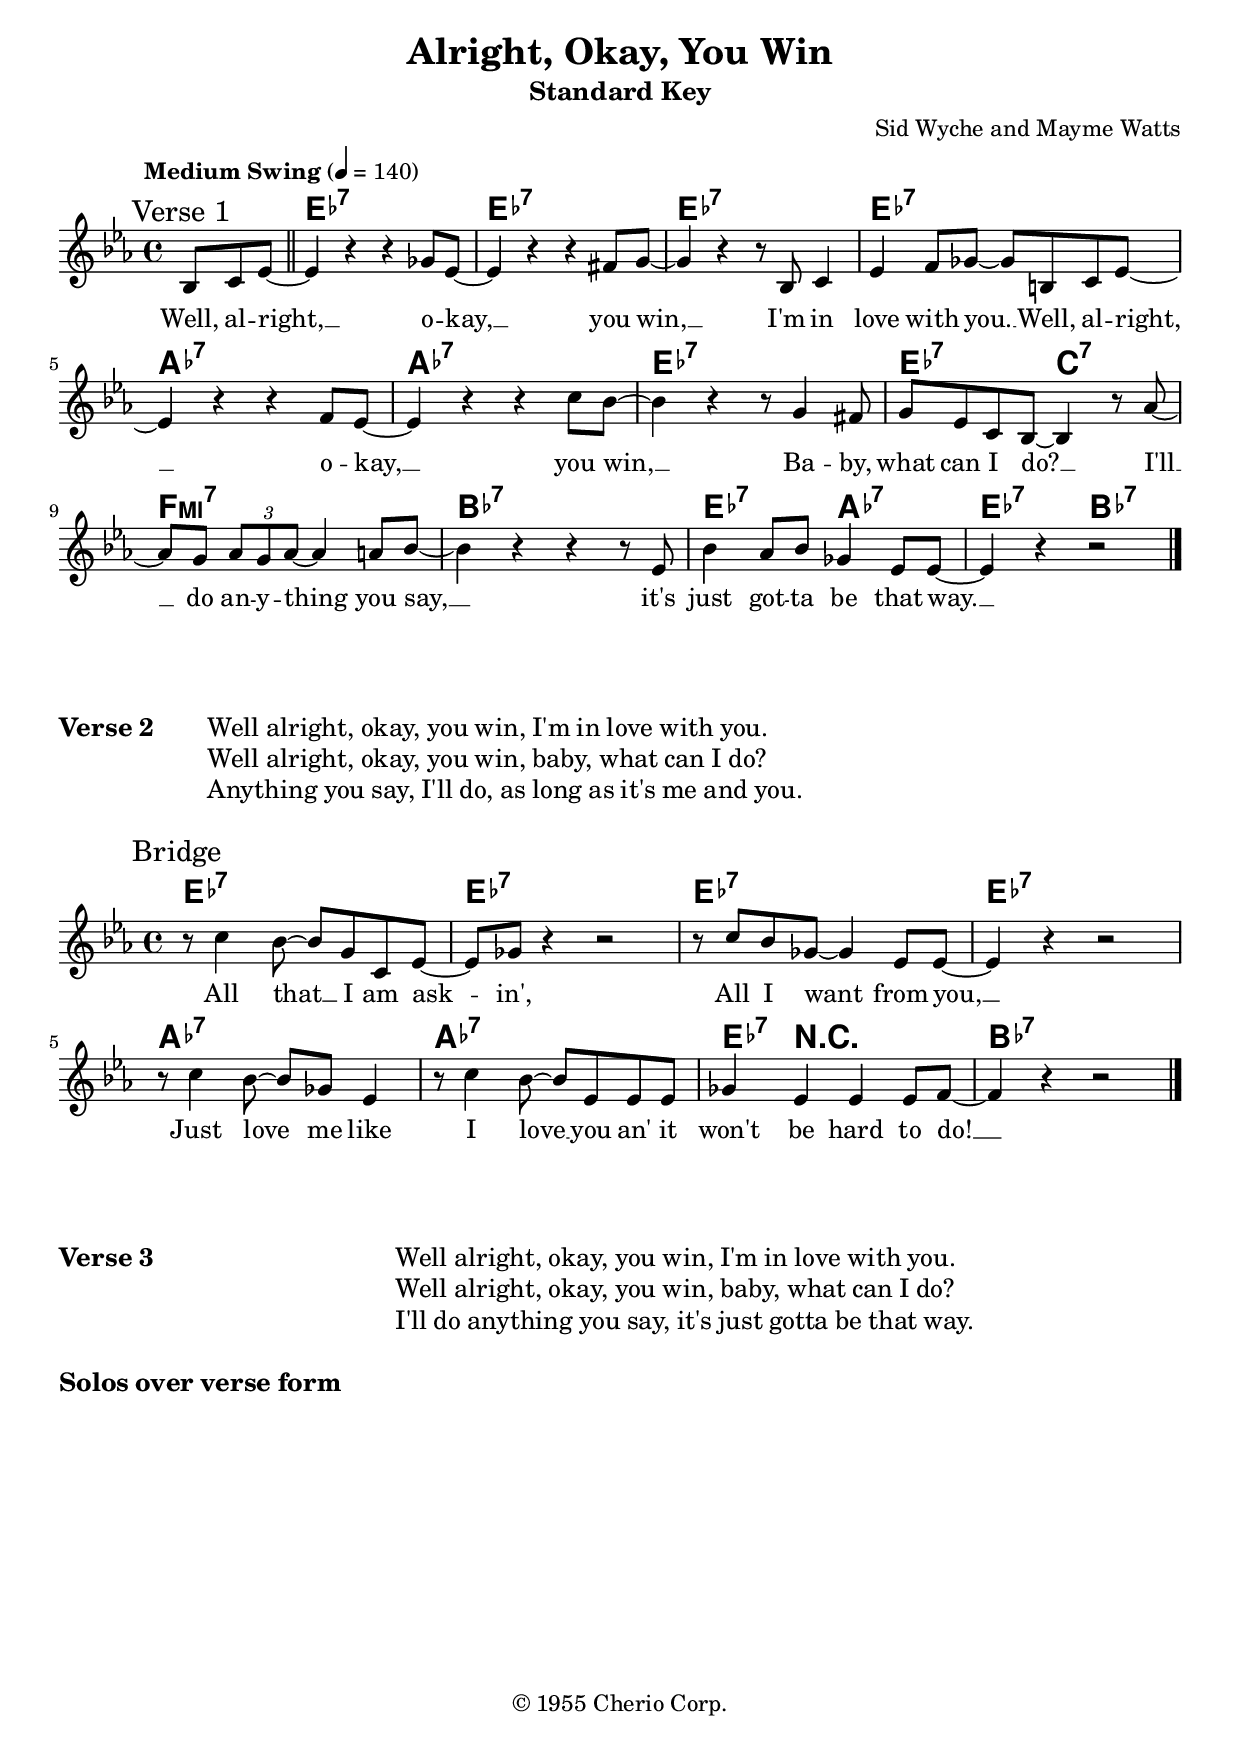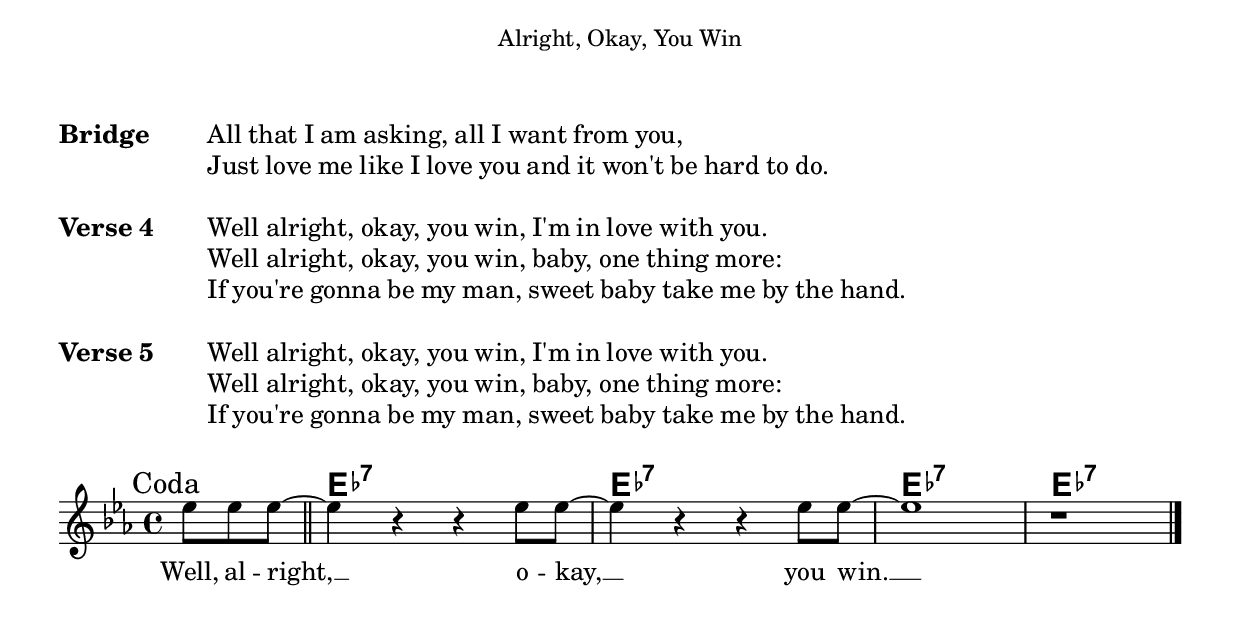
\version "2.24.0"

\include "english.ly"

instrument = "Standard Key"
whatKey = ef,
whatClef = "treble"

%% -*- Mode: LilyPond -*-

\include "lead-sheets.ily"

\header {
  title = "Alright, Okay, You Win"
  subtitle = \instrument
  poet = ""
  composer = "Sid Wyche and Mayme Watts"
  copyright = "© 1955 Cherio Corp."
}

refrainLyrics = \lyricmode {
  Well, al -- right, __ o -- kay, __ you win, __
  I'm in love with you. __
  Well, al -- right, __ o -- kay, __ you win, __
  Ba -- by, what can I do? __
  I'll __ do an -- y -- thing you say, __
  it's just got -- ta be that way. __
}

refrainChords = \chordmode {
  s4.
  
  ef1:7 ef1:7 ef1:7 ef1:7
  af1:7 af1:7 ef1:7 ef2:7 c2:7
  f1:m7 bf1:7 ef2:7 af2:7
  
  ef2:7 bf2:7
}

refrainKey = ef

refrainMelody = \relative f' {
  \time 4/4
  \key \refrainKey \major
  \clef \whatClef
  \tempo "Medium Swing" 4 = 140
  
  \mark \markup{ "Verse 1" }

  \partial 4. bf8 c8 ef8~ |
  \bar "||"

  ef4 r4 r4 gf8 ef8~ | ef4 r4 r4 fs8 g8~ | g4 r4 r8 bf,8 c4 |
  \bar "|"
  ef4 f8 gf8~ gf8 b,8 c8 ef8~ |
  \break
  ef4 r4 r4 f8 ef8~ | ef4 r4 r4 c'8 bf8~ | bf4 r4 r8 g4 fs8 | g8 ef8 c8 bf8~ bf4 r8 af'8~ |
  \break
  af8 g8 \tuplet 3/2 { af8 g8 af8~ } af4 a8 bf8~ |
  bf4 r4 r4 r8 ef,8 | bf'4 af8 bf8 gf4 ef8 ef8~ |    
  ef4 r4 r2 |
  
  \bar "|."
}

bridgeLyrics = \lyricmode {
  All that __ I am ask -- in',
  All I want from you, __
  Just love me like I love __ you
  an' it won't be hard to do! __
}

bridgeChords = \chordmode {
  ef1:7 ef1:7 ef1:7 ef1:7
  af1:7 af1:7 ef4:7 r2. bf1:7
}

bridgeKey = ef

bridgeMelody = \relative f''' {
  \time 4/4
  \key \bridgeKey \major
  \clef \whatClef

  \mark \markup{ "Bridge" }
  
  r8 c4 bf8~ bf8 g8 c,8 ef8~ | ef8 gf8 r4 r2 | r8 c8 bf8 gf8~ gf4 ef8 ef8~ | ef4 r4 r2 |
  \break
  r8 c'4 bf8~ bf8 gf8 ef4 | r8 c'4 bf8~ bf8 ef,8 ef8 ef8 | gf4 ef4 ef4 ef8 f8~ | f4 r4 r2 |
  
  \bar "|."
}

codaLyrics = \lyricmode {
  Well, al -- right, __ o -- kay, __ you win. __
}

codaChords = \chordmode {
  s4.
  
  ef1:7 ef1:7 ef1:7 ef1:7
}

codaKey = ef

codaMelody = \relative f''' {
  \time 4/4
  \key \codaKey \major
  \clef \whatClef
  
  \mark \markup{ "Coda" }

  \partial 4. ef8 ef8 ef8~ |
  \bar "||"

  ef4 r4 r4 ef8 ef8~ | ef4 r4 r4 ef8 ef8~ | ef1 | r1 |
  \bar "|."
}

\include "paper.ily"

\include "refrain.ily"


\markup {
  \column 
  \bold
  {
   \vspace #2
   \line { \large { Verse 2 } }
   }
  \column
  {
    \hspace #4
    }
  \column 
  {
   \vspace #2
   \line { \large { Well alright, okay, you win, I'm in love with you. } }
   \line { \large { Well alright, okay, you win, baby, what can I do? } }
   \line { \large { Anything you say, I'll do, as long as it's me and you. } }
   \vspace #1
   }
}

%% -*- Mode: LilyPond -*-

\score {
  <<
    { \context ChordNames 
      {
      \override ChordName.font-size = #+3
      \override ChordName.font-series = #'bold
      \set chordChanges = ##f
     \transpose \bridgeKey \whatKey {
       \bridgeChords
	}
      }
      }
    \new Staff {
      \context Voice = "voiceMelody" { 
	\noDoubleAccidentalMusic \transpose \bridgeKey \whatKey {
	  \bridgeMelody
	  }
	}
    }
    \new Lyrics \lyricsto "voiceMelody"
    {
      \bridgeLyrics
    }
  >>
  \layout { ragged-bottom = ##t ragged-right = ##f }
}


\markup {
  \column 
  \bold
  {
   \vspace #2
   \line { \large { Verse 3 } }
    \vspace #3
   \line { \large { Solos over verse form } }
   }
  \column
  {
    \hspace #4
    }
  \column 
  {
   \vspace #2
   \line { \large { Well alright, okay, you win, I'm in love with you. } }
   \line { \large { Well alright, okay, you win, baby, what can I do? } }
   \line { \large { I'll do anything you say, it's just gotta be that way. } }
   }
}

\pageBreak

\markup {
  \column 
  \bold
  {
   \vspace #2
   \line { \large { Bridge } }
   \vspace #2
   \line { \large { Verse 4 } }
   \vspace #3
   \line { \large { Verse 5 } }
   }
  \column
  {
    \hspace #4
    }
  \column 
  {
   \vspace #2
   \line { \large { All that I am asking, all I want from you, } }
   \line { \large { Just love me like I love you and it won't be hard to do. } }
   \vspace #1
   \line { \large { Well alright, okay, you win, I'm in love with you. } }
   \line { \large { Well alright, okay, you win, baby, one thing more: } }
   \line { \large { If you're gonna be my man, sweet baby take me by the hand. } }
   \vspace #1
   \line { \large { Well alright, okay, you win, I'm in love with you. } }
   \line { \large { Well alright, okay, you win, baby, one thing more: } }
   \line { \large { If you're gonna be my man, sweet baby take me by the hand. } }
   \vspace #1
   }
}

\include "coda.ily"

